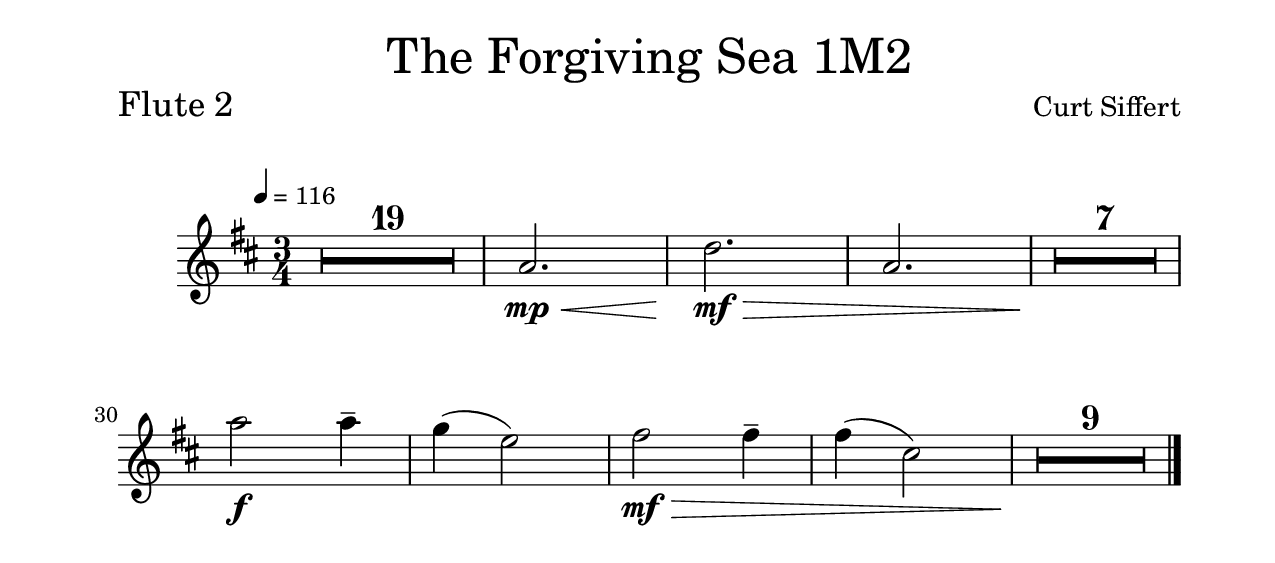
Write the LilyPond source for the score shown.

\version "2.16.0"
\include "english.ly"
\include "../lib/parts.ily"

\paper {
	ragged-last-bottom = ##t
}

\header {
  	instrument = "Flute 2"
}

\version "2.24.0"
\include "english.ly"

fluteTwoNotes = \relative c'' {

	\time 3/4
	\key d \major
	\set tieWaitForNote = ##t
	
	R2.*19
	
	a2.\mp\< |
	d2.\mf\!\> |
	a2. |
	
	R2.*7\!
	
	\tag #'part { \break }
	
	a'2\f a4-- |
	g(e2) |
	fs2\mf\> fs4--
	fs(cs2)
	
	R2.*9\!
	
	\bar "|."
		
}


{ 
	\everyPartScore
	\keepWithTag #'part \fluteTwoNotes 		
}	
